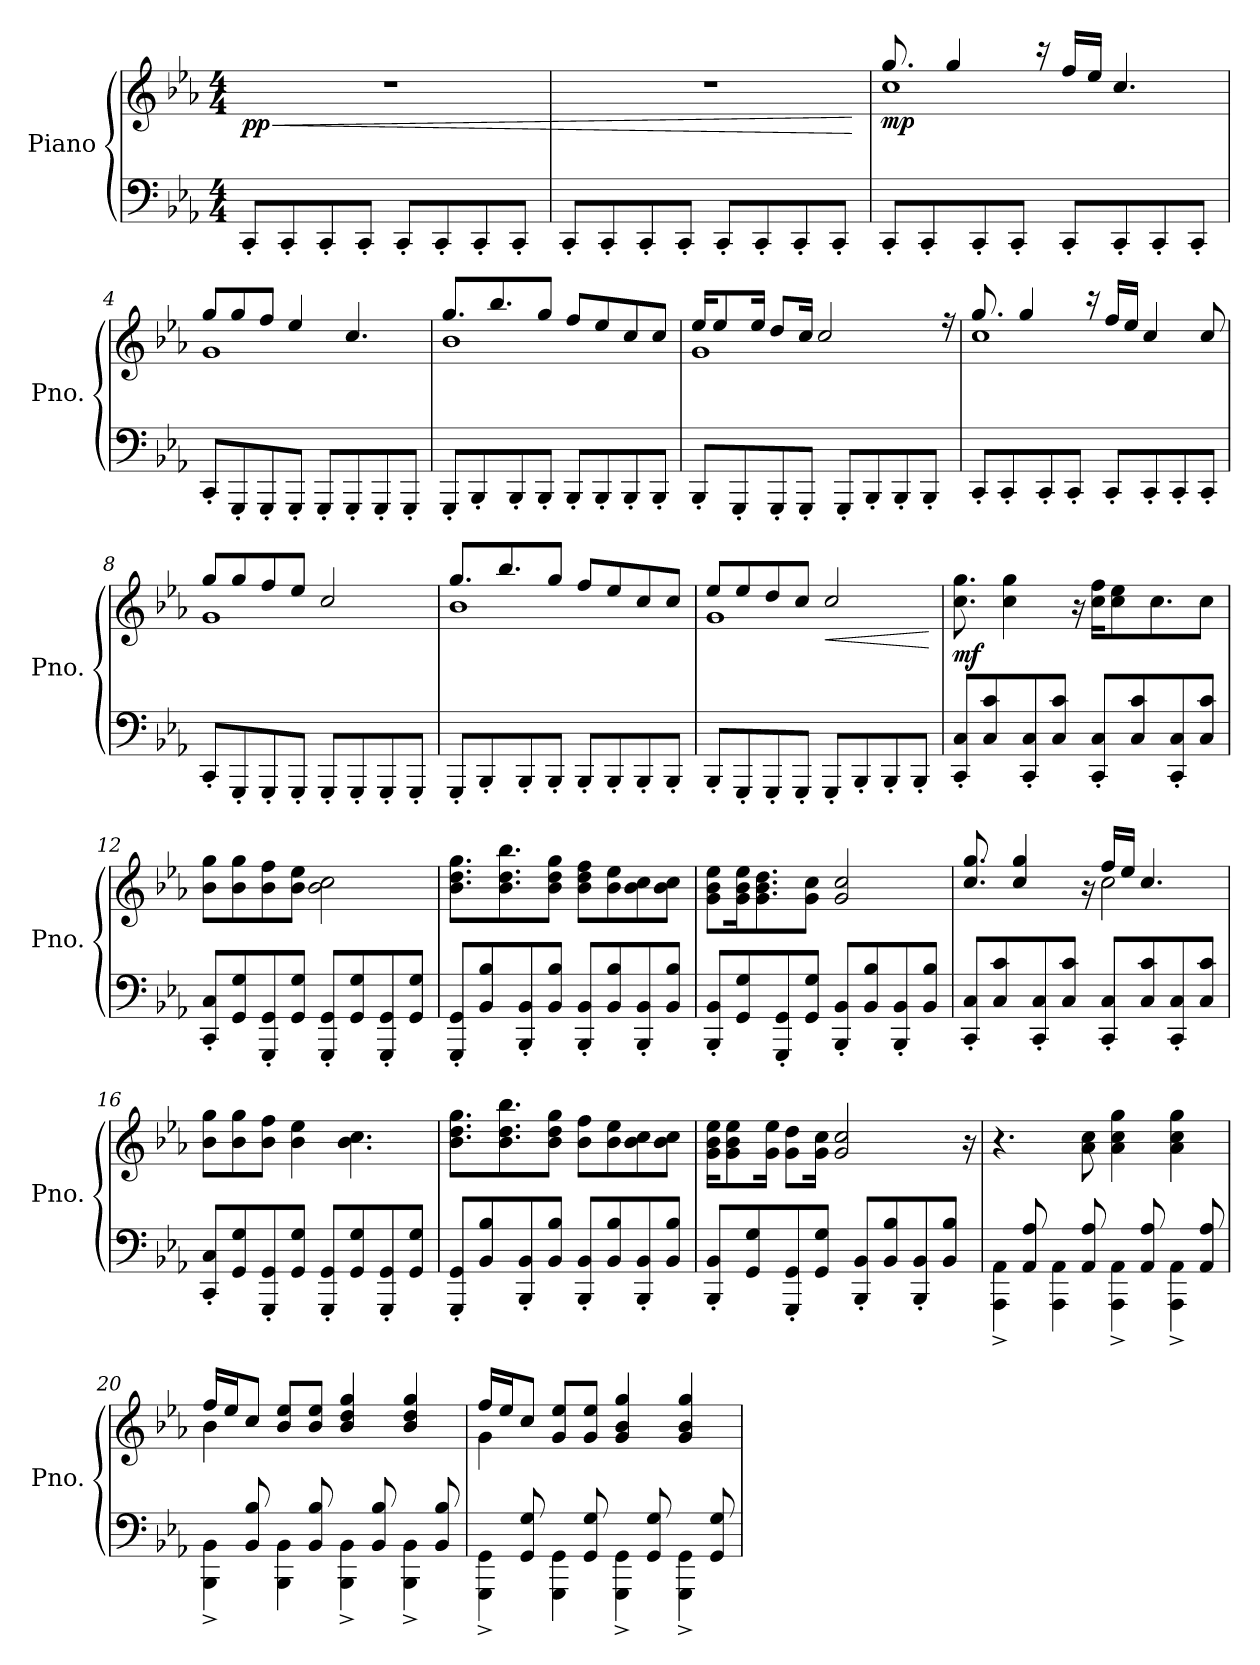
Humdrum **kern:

**kern	**kern	**dynam
*part1	*part1	*part1
*staff2	*staff1	*staff1/2
*I"Piano	*	*
*I'Pno.	*	*
*clefF4	*clefG2	*
*k[b-e-a-]	*k[b-e-a-]	*
*M4/4	*M4/4	*
*MM110	*MM110	*
=1	=1	=1
!	!	!LO:HP:b
!	!	!LO:DY:n=1:b
8CC'/L	1r	< pp
8CC'/	.	.
8CC'/	.	.
8CC'/J	.	.
8CC'/L	.	.
8CC'/	.	.
8CC'/	.	.
8CC'/J	.	.
=2	=2	=2
8CC'/L	1r	.
8CC'/	.	.
8CC'/	.	.
8CC'/J	.	.
8CC'/L	.	.
8CC'/	.	.
8CC'/	.	.
8CC'/J	.	.
.	.	[
=3	=3	=3
*	*^	*
!	!	!	!LO:DY:b
8CC'/L	8.gg/	1cc	mp
8CC'/	.	.	.
.	4gg/	.	.
8CC'/	.	.	.
8CC'/J	.	.	.
.	16r	.	.
8CC'/L	16ff/LL	.	.
.	16ee-/JJ	.	.
8CC'/	4.cc/	.	.
8CC'/	.	.	.
8CC'/J	.	.	.
!!LO:LB:g=z	!!
=4	=4	=4	=4
8CC'/L	8gg/L	1g	.
8GGG'/	8gg/	.	.
8GGG'/	8ff/J	.	.
8GGG'/J	4ee-/	.	.
8GGG'/L	.	.	.
8GGG'/	4.cc/	.	.
8GGG'/	.	.	.
8GGG'/J	.	.	.
=5	=5	=5	=5
8GGG'/L	8.gg/L	1b-	.
8BBB-'/	.	.	.
.	8.bb-/	.	.
8BBB-'/	.	.	.
8BBB-'/J	8gg/J	.	.
8BBB-'/L	8ff/L	.	.
8BBB-'/	8ee-/	.	.
8BBB-'/	8cc/	.	.
8BBB-'/J	8cc/J	.	.
=6	=6	=6	=6
8BBB-'/L	16ee-/KL	1g	.
.	8ee-/	.	.
8GGG'/	.	.	.
.	16ee-/Jk	.	.
8GGG'/	8dd/L	.	.
8GGG'/J	16cc/Jk	.	.
.	2cc/	.	.
8GGG'/L	.	.	.
8BBB-'/	.	.	.
8BBB-'/	.	.	.
8BBB-'/J	.	.	.
.	16r	.	.
!!LO:LB:g=z	!!
=7	=7	=7	=7
8CC'/L	8.gg/	1cc	.
8CC'/	.	.	.
.	4gg/	.	.
8CC'/	.	.	.
8CC'/J	.	.	.
.	16r	.	.
8CC'/L	16ff/LL	.	.
.	16ee-/JJ	.	.
8CC'/	4cc/	.	.
8CC'/	.	.	.
8CC'/J	8cc/	.	.
=8	=8	=8	=8
8CC'/L	8gg/L	1g	.
8GGG'/	8gg/	.	.
8GGG'/	8ff/	.	.
8GGG'/J	8ee-/J	.	.
8GGG'/L	2cc/	.	.
8GGG'/	.	.	.
8GGG'/	.	.	.
8GGG'/J	.	.	.
=9	=9	=9	=9
8GGG'/L	8.gg/L	1b-	.
8BBB-'/	.	.	.
.	8.bb-/	.	.
8BBB-'/	.	.	.
8BBB-'/J	8gg/J	.	.
8BBB-'/L	8ff/L	.	.
8BBB-'/	8ee-/	.	.
8BBB-'/	8cc/	.	.
8BBB-'/J	8cc/J	.	.
!!LO:LB:g=z	!!
=10	=10	=10	=10
8BBB-'/L	8ee-/L	1g	.
8GGG'/	8ee-/	.	.
8GGG'/	8dd/	.	.
8GGG'/J	8cc/J	.	.
!	!	!	!LO:HP:b
8GGG'/L	2cc/	.	<
8BBB-'/	.	.	.
8BBB-'/	.	.	.
8BBB-'/J	.	.	.
*	*v	*v	*
.	.	[
=11	=11	=11
!	!	!LO:DY:b
8CC/' 8C/'L	8.cc\ 8.gg\	mf
8C/ 8c/	.	.
.	4cc\ 4gg\	.
8CC/' 8C/'	.	.
8C/ 8c/J	.	.
.	16r	.
8CC/' 8C/'L	16cc\ 16ff\KL	.
.	8cc\ 8ee-\	.
8C/ 8c/	.	.
.	8.cc\	.
8CC/' 8C/'	.	.
8C/ 8c/J	8cc\J	.
=12	=12	=12
8CC/' 8C/'L	8b-\ 8gg\L	.
8GG/ 8G/	8b-\ 8gg\	.
8GGG/' 8GG/'	8b-\ 8ff\	.
8GG/ 8G/J	8b-\ 8ee-\J	.
8GGG/' 8GG/'L	2b-\ 2cc\	.
8GG/ 8G/	.	.
8GGG/' 8GG/'	.	.
8GG/ 8G/J	.	.
=13	=13	=13
8GGG/' 8GG/'L	8.b-\ 8.dd\ 8.gg\L	.
8BB-/ 8B-/	.	.
.	8.b-\ 8.dd\ 8.bb-\	.
8BBB-/' 8BB-/'	.	.
8BB-/ 8B-/J	8b-\ 8dd\ 8gg\J	.
8BBB-/' 8BB-/'L	8b-\ 8dd\ 8ff\L	.
8BB-/ 8B-/	8b-\ 8ee-\	.
8BBB-/' 8BB-/'	8b-\ 8cc\	.
8BB-/ 8B-/J	8b-\ 8cc\J	.
!!LO:LB:g=z
=14	=14	=14
8BBB-/' 8BB-/'L	8g\ 8b-\ 8ee-\L	.
8GG/ 8G/	16g\ 16b-\ 16ee-\K	.
.	8.g\ 8.b-\ 8.dd\	.
8GGG/' 8GG/'	.	.
8GG/ 8G/J	8g\ 8cc\J	.
8BBB-/' 8BB-/'L	2g/ 2cc/	.
8BB-/ 8B-/	.	.
8BBB-/' 8BB-/'	.	.
8BB-/ 8B-/J	.	.
=15	=15	=15
*	*^	*
8CC/' 8C/'L	8.cc/ 8.gg/	2ryy	.
8C/ 8c/	.	.	.
.	4cc/ 4gg/	.	.
8CC/' 8C/'	.	.	.
8C/ 8c/J	.	.	.
.	16r	.	.
8CC/' 8C/'L	16ff/LL	2cc\	.
.	16ee-/JJ	.	.
8C/ 8c/	4.cc/	.	.
8CC/' 8C/'	.	.	.
8C/ 8c/J	.	.	.
*	*v	*v	*
=16	=16	=16
8CC/' 8C/'L	8b-\ 8gg\L	.
8GG/ 8G/	8b-\ 8gg\	.
8GGG/' 8GG/'	8b-\ 8ff\J	.
8GG/ 8G/J	4b-\ 4ee-\	.
8GGG/' 8GG/'L	.	.
8GG/ 8G/	4.b-\ 4.cc\	.
8GGG/' 8GG/'	.	.
8GG/ 8G/J	.	.
=17	=17	=17
8GGG/' 8GG/'L	8.b-\ 8.dd\ 8.gg\L	.
8BB-/ 8B-/	.	.
.	8.b-\ 8.dd\ 8.bb-\	.
8BBB-/' 8BB-/'	.	.
8BB-/ 8B-/J	8b-\ 8dd\ 8gg\J	.
8BBB-/' 8BB-/'L	8b-\ 8ff\L	.
8BB-/ 8B-/	8b-\ 8ee-\	.
8BBB-/' 8BB-/'	8b-\ 8cc\	.
8BB-/ 8B-/J	8b-\ 8cc\J	.
!!LO:PB:g=z
=18	=18	=18
8BBB-/' 8BB-/'L	16g\ 16b-\ 16ee-\KL	.
.	8g\ 8b-\ 8ee-\	.
8GG/ 8G/	.	.
.	16g\ 16ee-\Jk	.
8GGG/' 8GG/'	8g\ 8dd\L	.
8GG/ 8G/J	16g\ 16cc\Jk	.
.	2g/ 2cc/	.
8BBB-/' 8BB-/'L	.	.
8BB-/ 8B-/	.	.
8BBB-/' 8BB-/'	.	.
8BB-/ 8B-/J	.	.
.	16r	.
=19	=19	=19
*^	*	*
8ryy	4AAA-\^ 4AA-\^	4.r	.
8AA-/ 8A-/	.	.	.
8ryy	4AAA-\ 4AA-\	.	.
8AA-/ 8A-/	.	8a-\ 8cc\	.
8ryy	4AAA-\^ 4AA-\^	4a-\ 4cc\ 4gg\	.
8AA-/ 8A-/	.	.	.
8ryy	4AAA-\^ 4AA-\^	4a-\ 4cc\ 4gg\	.
8AA-/ 8A-/	.	.	.
=20	=20	=20	=20
*	*	*^	*
8ryy	4BBB-\^ 4BB-\^	16ff/LL	4b-\	.
.	.	16ee-/J	.	.
8BB-/ 8B-/	.	8cc/J	.	.
8ryy	4BBB-\ 4BB-\	8b-/ 8ee-/L	2.ryy	.
8BB-/ 8B-/	.	8b-/ 8ee-/J	.	.
8ryy	4BBB-\^ 4BB-\^	4b-/ 4dd/ 4gg/	.	.
8BB-/ 8B-/	.	.	.	.
8ryy	4BBB-\^ 4BB-\^	4b-/ 4dd/ 4gg/	.	.
8BB-/ 8B-/	.	.	.	.
=21	=21	=21	=21	=21
8ryy	4GGG\^ 4GG\^	16ff/LL	4g\	.
.	.	16ee-/J	.	.
8GG/ 8G/	.	8cc/J	.	.
8ryy	4GGG\ 4GG\	8g/ 8ee-/L	2.ryy	.
8GG/ 8G/	.	8g/ 8ee-/J	.	.
8ryy	4GGG\^ 4GG\^	4g/ 4b-/ 4gg/	.	.
8GG/ 8G/	.	.	.	.
8ryy	4GGG\^ 4GG\^	4g/ 4b-/ 4gg/	.	.
8GG/ 8G/	.	.	.	.
*v	*v	*	*	*
*	*v	*v	*
=	=	=
*-	*-	*-
